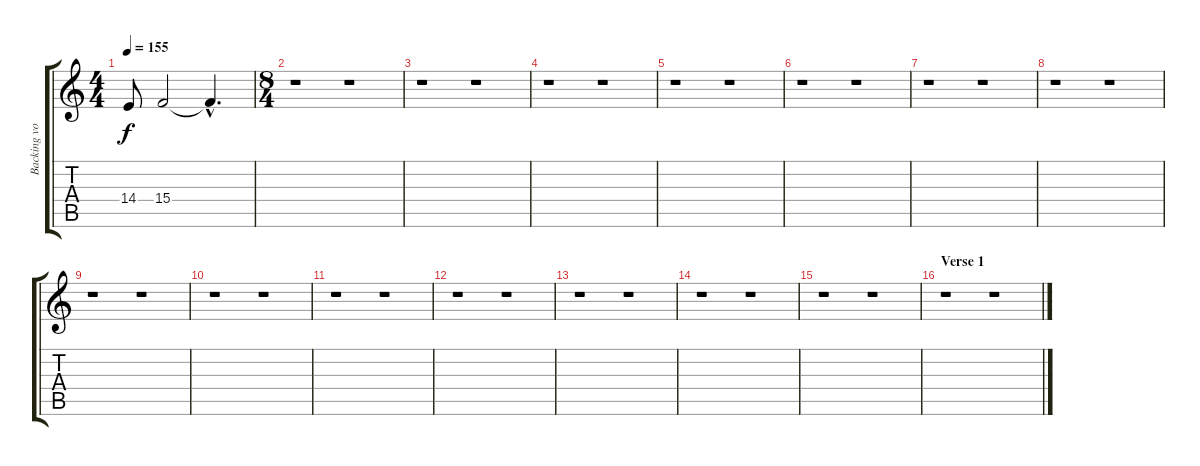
\track ("Backing vox" "Backing vo") {instrument violin}
\staff {score tabs}
\tuning (E4 B3 G3 D3 A2 E2) {hide}
\ts (4 4)
\tempo 155
\clef g2
\ks c
14.4.8{dy f instrument violin} 15.4.2 15.4{hac t}.4{d} |
\ts (8 4)
r.1 r.1 |
r.1 r.1 |
r.1 r.1 |
r.1 r.1 |
r.1 r.1 |
r.1 r.1 |
r.1 r.1 |
r.1 r.1 |
r.1 r.1 |
r.1 r.1 |
r.1 r.1 |
r.1 r.1 |
r.1 r.1 |
r.1 r.1 |
\section ("" "Verse 1")
r.1 r.1
